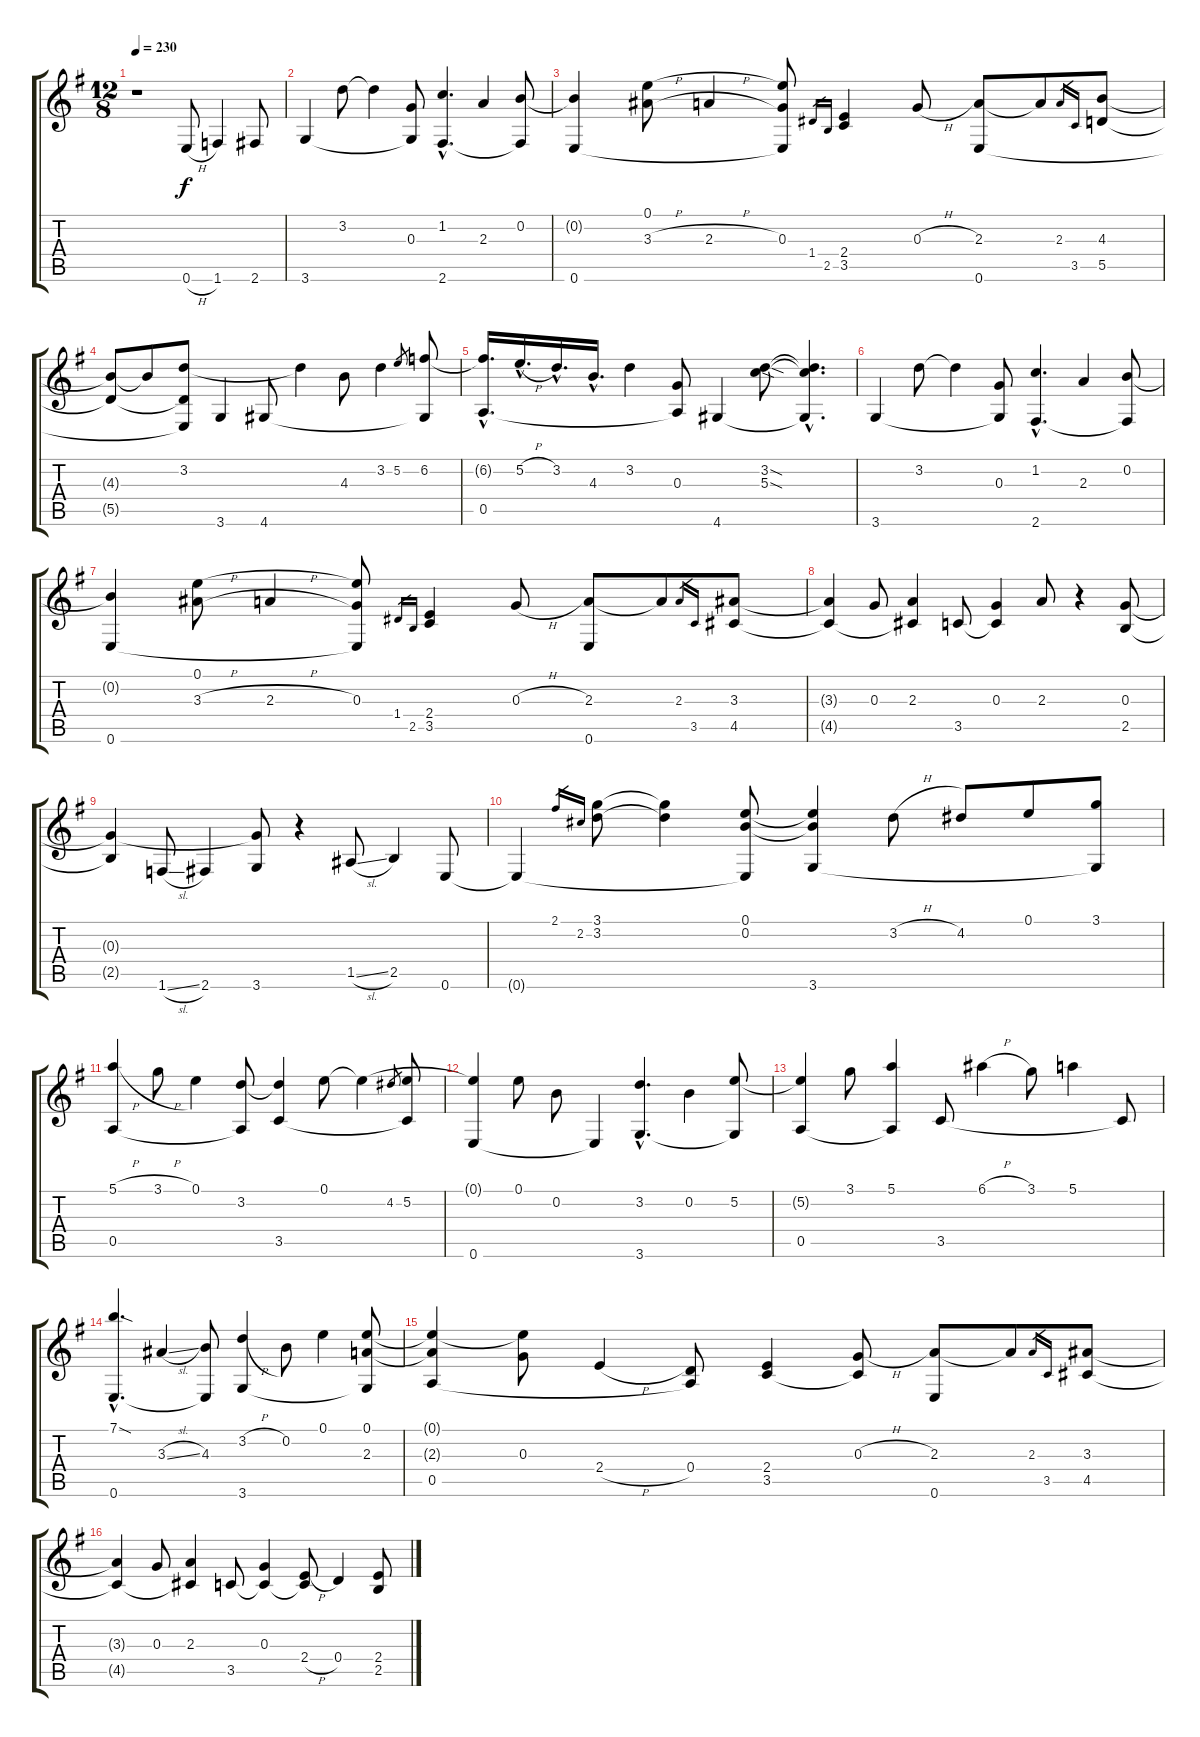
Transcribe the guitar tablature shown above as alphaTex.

\track "" {instrument acousticguitarnylon}
\staff {score tabs}
\tuning (E4 B3 G3 D3 A2 E2) {hide}
\ts (12 8)
\tempo 230
\clef g2
\ks g
r.1{dy f instrument acousticguitarnylon} 0.6{h}.8 1.6.4 2.6.8 |
3.6.4 3.2.8 3.2{t}.4 (0.3 3.6{t}).8 (1.2{hac} 2.6{hac}).4{d} 2.3.4 (0.2 2.6{t}).8 |
(0.2{t} 0.6).4 (0.1 3.3{h}).8 2.3{h}.4 (0.1{t} 0.3 0.6{t}).8 1.4.16{gr} 2.5.16{gr} (2.4 3.5).4 0.3{h}.8 (2.3 0.6).8 2.3{t}.8 2.3.16{gr} 3.5.16{gr} (4.3 5.5).8 |
(4.3{t} 5.5{t}).8 4.3{t}.8 (3.2 5.5{t} 0.6{t}).8 3.6.4 4.6.8 3.2{t}.4 4.3.8 3.2.4 5.2.8{gr} (6.2 4.6{t}).8 |
(6.2{hac t} 0.5{hac}).16{d} 5.2{h hac}.16{d} 3.2{hac}.16{d} 4.3{hac}.16{d} 3.2.4 (0.3 0.5{t}).8 4.6.4 (3.2{sod} 5.3{sod}).8 (3.2{hac t} 5.3{hac t} 4.6{hac t}).4{d} |
3.6.4 3.2.8 3.2{t}.4 (0.3 3.6{t}).8 (1.2{hac} 2.6{hac}).4{d} 2.3.4 (0.2 2.6{t}).8 |
(0.2{t} 0.6).4 (0.1 3.3{h}).8 2.3{h}.4 (0.1{t} 0.3 0.6{t}).8 1.4.16{gr} 2.5.16{gr} (2.4 3.5).4 0.3{h}.8 (2.3 0.6).8 2.3{t}.8 2.3.16{gr} 3.5.16{gr} (3.3 4.5).8 |
(3.3{t} 4.5{t}).4 0.3.8 (2.3 4.5{t}).4 3.5.8 (0.3 3.5{t}).4 2.3.8 r.4 (0.3 2.5).8 |
(0.3{t} 2.5{t}).4 1.6{sl}.8 2.6.4 (0.3{t} 3.6).8 r.4 1.5{sl}.8 2.5.4 0.6.8 |
0.6{t}.4 2.1.16{gr} 2.2.16{gr} (3.1 3.2).8 (3.1{t} 3.2{t}).4 (0.1 0.2 0.6{t}).8 (0.1{t} 0.2{t} 3.6).4 3.2{h}.8 4.2.8 0.1.8 (3.1 3.6{t}).8 |
(5.1{h} 0.5).4 3.1{h}.8 0.1.4 (3.2 0.5{t}).8 (3.2{t} 3.5).4 0.1.8 0.1{t}.4 4.2.8{gr} (5.2 3.5{t}).8 |
(0.1{t} 0.6).4 0.1.8 0.2.8 0.6{t}.4 (3.2{hac} 3.6{hac}).4{d} 0.2.4 (5.2 3.6{t}).8 |
(5.2{t} 0.5).4 3.1.8 (5.1 0.5{t}).4 3.5.8 6.1{h}.4 3.1.8 5.1.4 3.5{t}.8 |
(7.1{sod hac} 0.6{hac}).4{d} 3.3{sl}.4 (4.3 0.6{t}).8 (3.2{h} 3.6).4 0.2.8 0.1.4 (0.1 2.3 3.6{t}).8 |
(0.1{t} 2.3{t} 0.5).4 (0.1{t} 0.3).8 2.4{h}.4 (0.4 0.5{t}).8 (2.4 3.5).4 (0.3{h} 3.5{t}).8 (2.3 0.6).8 2.3{t}.8 2.3.16{gr} 3.5.16{gr} (3.3 4.5).8 |
(3.3{t} 4.5{t}).4 0.3.8 (2.3 4.5{t}).4 3.5.8 (0.3 3.5{t}).4 (2.4{h} 3.5{t}).8 0.4.4 (2.4 2.5).8
